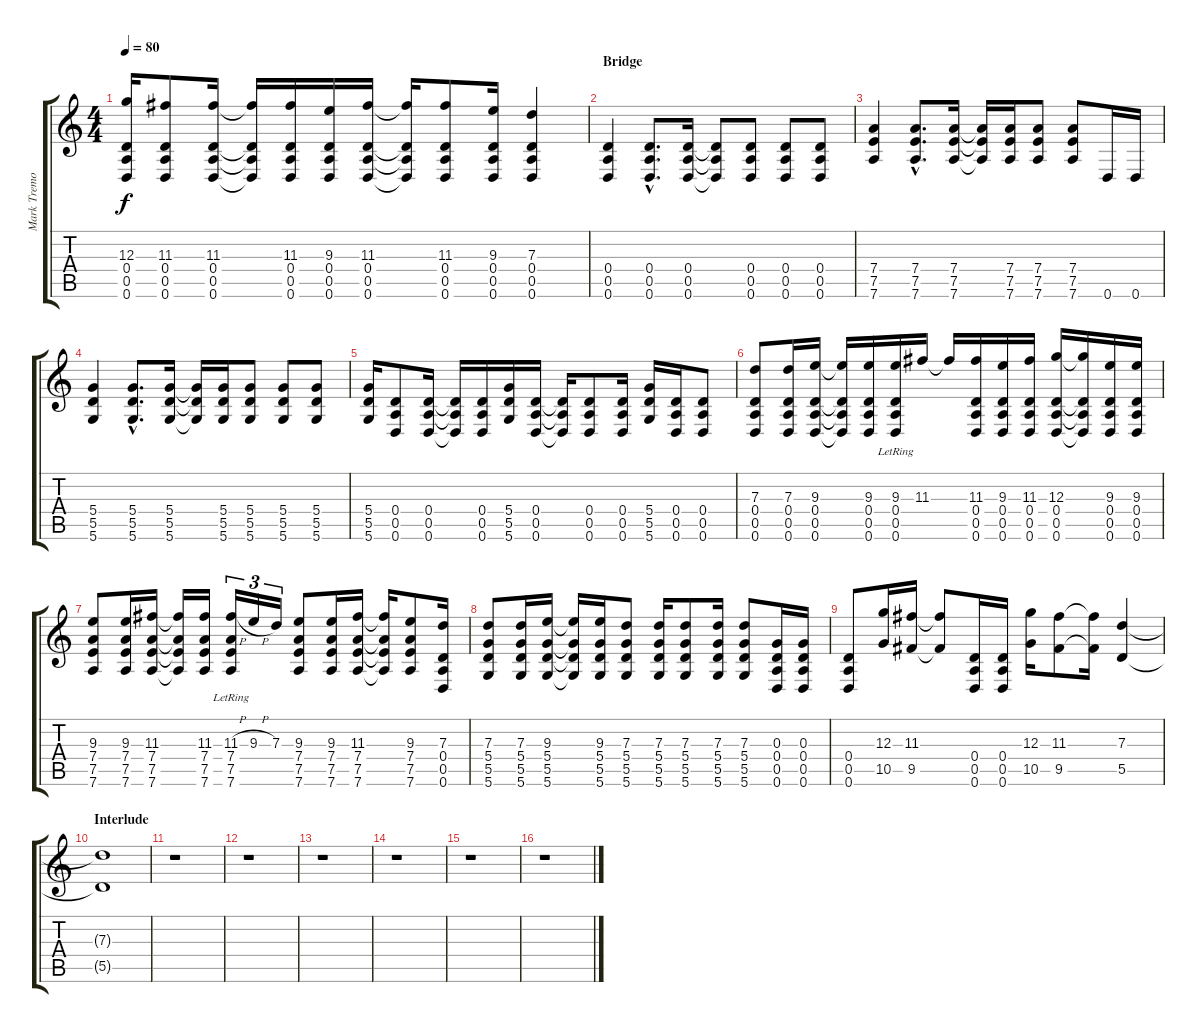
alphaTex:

\track ("Mark Tremonti" "Mark Tremo") {instrument distortionguitar}
\staff {score tabs}
\tuning (E4 B3 G3 D3 A2 D2) {hide}
\ts (4 4)
\tempo 80
\clef g2
\ks c
(12.3 0.4 0.5 0.6).16{dy f} (11.3 0.4 0.5 0.6).8 (11.3 0.4 0.5 0.6).16 (11.3{t} 0.4{t} 0.5{t} 0.6{t}).16 (11.3 0.4 0.5 0.6).16 (9.3 0.4 0.5 0.6).16 (11.3 0.4 0.5 0.6).16 (11.3{t} 0.4{t} 0.5{t} 0.6{t}).16 (11.3 0.4 0.5 0.6).8 (9.3 0.4 0.5 0.6).16 (7.3 0.4 0.5 0.6).4 |
\section ("" "Bridge")
(0.4 0.5 0.6).4 (0.4{hac} 0.5{hac} 0.6{hac}).8{d} (0.4 0.5 0.6).16 (0.4{t} 0.5{t} 0.6{t}).8 (0.4 0.5 0.6).8 (0.4 0.5 0.6).8 (0.4 0.5 0.6).8 |
(7.4 7.5 7.6).4 (7.4{hac} 7.5{hac} 7.6{hac}).8{d} (7.4 7.5 7.6).16 (7.4{t} 7.5{t} 7.6{t}).16 (7.4 7.5 7.6).16 (7.4 7.5 7.6).8 (7.4 7.5 7.6).8 0.6.16 0.6.16 |
(5.4 5.5 5.6).4 (5.4{hac} 5.5{hac} 5.6{hac}).8{d} (5.4 5.5 5.6).16 (5.4{t} 5.5{t} 5.6{t}).16 (5.4 5.5 5.6).16 (5.4 5.5 5.6).8 (5.4 5.5 5.6).8 (5.4 5.5 5.6).8 |
(5.4 5.5 5.6).16 (0.4 0.5 0.6).8 (0.4 0.5 0.6).16 (0.4{t} 0.5{t} 0.6{t}).16 (0.4 0.5 0.6).16 (5.4 5.5 5.6).16 (0.4 0.5 0.6).16 (0.4{t} 0.5{t} 0.6{t}).16 (0.4 0.5 0.6).8 (0.4 0.5 0.6).16 (5.4 5.5 5.6).16 (0.4 0.5 0.6).16 (0.4 0.5 0.6).8 |
(7.3 0.4 0.5 0.6).8 (7.3 0.4 0.5 0.6).16 (9.3 0.4 0.5 0.6).16 (9.3{t} 0.4{t} 0.5{t} 0.6{t}).16 (9.3 0.4 0.5 0.6).16 (9.3 0.4{lr} 0.5{lr} 0.6{lr}).16 11.3.16 11.3{t}.16 (11.3 0.4 0.5 0.6).16 (9.3 0.4 0.5 0.6).16 (11.3 0.4 0.5 0.6).16 (12.3 0.4 0.5 0.6).16 (12.3{t} 0.4{t} 0.5{t} 0.6{t}).16 (9.3 0.4 0.5 0.6).16 (9.3 0.4 0.5 0.6).16 |
(9.3 7.4 7.5 7.6).8 (9.3 7.4 7.5 7.6).16 (11.3 7.4 7.5 7.6).16 (11.3{t} 7.4{t} 7.5{t} 7.6{t}).16 (11.3 7.4 7.5 7.6).16 (11.3{h} 7.4{lr} 7.5{lr} 7.6{lr}).16{tu (3 2)} 9.3{h}.16{tu (3 2)} 7.3.16{tu (3 2)} (9.3 7.4 7.5 7.6).8 (9.3 7.4 7.5 7.6).16 (11.3 7.4 7.5 7.6).16 (11.3{t} 7.4{t} 7.5{t} 7.6{t}).16 (9.3 7.4 7.5 7.6).8 (7.3 0.4 0.5 0.6).16 |
(7.3 5.4 5.5 5.6).8 (7.3 5.4 5.5 5.6).16 (9.3 5.4 5.5 5.6).16 (9.3{t} 5.4{t} 5.5{t} 5.6{t}).16 (9.3 5.4 5.5 5.6).16 (7.3 5.4 5.5 5.6).8 (7.3 5.4 5.5 5.6).16 (7.3 5.4 5.5 5.6).8 (7.3 5.4 5.5 5.6).16 (7.3 5.4 5.5 5.6).8 (0.3 0.4 0.5 0.6).16 (0.3 0.4 0.5 0.6).16 |
(0.4 0.5 0.6).8 (12.3 10.5).16 (11.3 9.5).16 (11.3{t} 9.5{t}).8 (0.4 0.5 0.6).16 (0.4 0.5 0.6).16 (12.3 10.5).16 (11.3 9.5).8 (11.3{t} 9.5{t}).16 (7.3 5.5).4 |
\section ("" "Interlude")
(7.3{t} 5.5{t}).1 |
r.1 |
r.1 |
r.1 |
r.1 |
r.1 |
r.1
